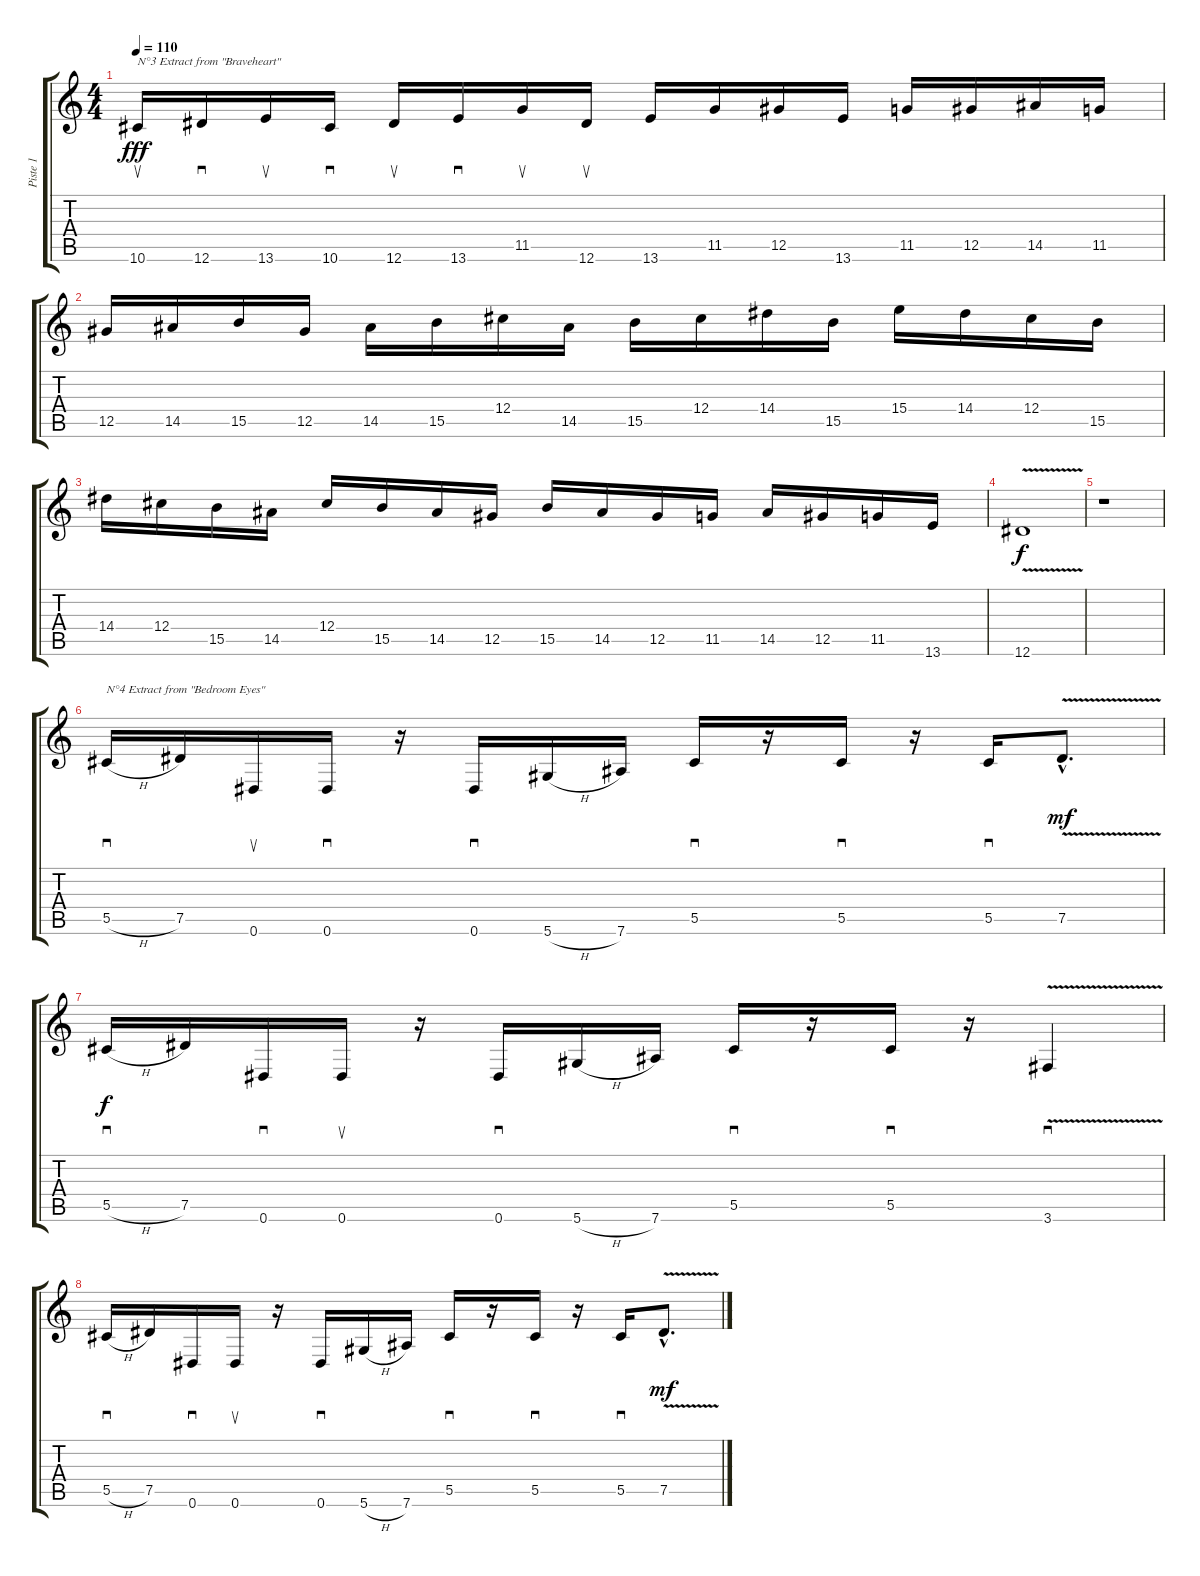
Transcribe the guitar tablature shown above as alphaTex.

\track ("Piste 1" "Piste 1") {instrument distortionguitar}
\staff {score tabs}
\tuning (Eb4 Bb3 Gb3 Db3 Ab2 Eb2) {hide}
\ts (4 4)
\tempo 110
\clef g2
\ks c
10.6.16{su txt "N°3 Extract from \"Braveheart\"" dy fff} 12.6.16{sd} 13.6.16{su} 10.6.16{sd} 12.6.16{su} 13.6.16{sd} 11.5.16{su} 12.6.16{su} 13.6.16 11.5.16 12.5.16 13.6.16 11.5.16 12.5.16 14.5.16 11.5.16 |
12.5.16 14.5.16 15.5.16 12.5.16 14.5.16 15.5.16 12.4.16 14.5.16 15.5.16 12.4.16 14.4.16 15.5.16 15.4.16 14.4.16 12.4.16 15.5.16 |
14.4.16 12.4.16 15.5.16 14.5.16 12.4.16 15.5.16 14.5.16 12.5.16 15.5.16 14.5.16 12.5.16 11.5.16 14.5.16 12.5.16 11.5.16 13.6.16 |
12.6{v}.1{dy f} |
r.1 |
5.5{h}.16{sd txt "N°4 Extract from \"Bedroom Eyes\""} 7.5.16 0.6.16{su} 0.6.16{sd} r.16 0.6.16{sd} 5.6{h}.16 7.6.16 5.5.16{sd} r.16 5.5.16{sd} r.16 5.5.16{sd} 7.5{v hac}.8{d dy mf} |
5.5{h}.16{sd dy f} 7.5.16 0.6.16{sd} 0.6.16{su} r.16 0.6.16{sd} 5.6{h}.16 7.6.16 5.5.16{sd} r.16 5.5.16{sd} r.16 3.6{v}.4{sd} |
5.5{h}.16{sd} 7.5.16 0.6.16{sd} 0.6.16{su} r.16 0.6.16{sd} 5.6{h}.16 7.6.16 5.5.16{sd} r.16 5.5.16{sd} r.16 5.5.16{sd} 7.5{v hac}.8{d dy mf}
